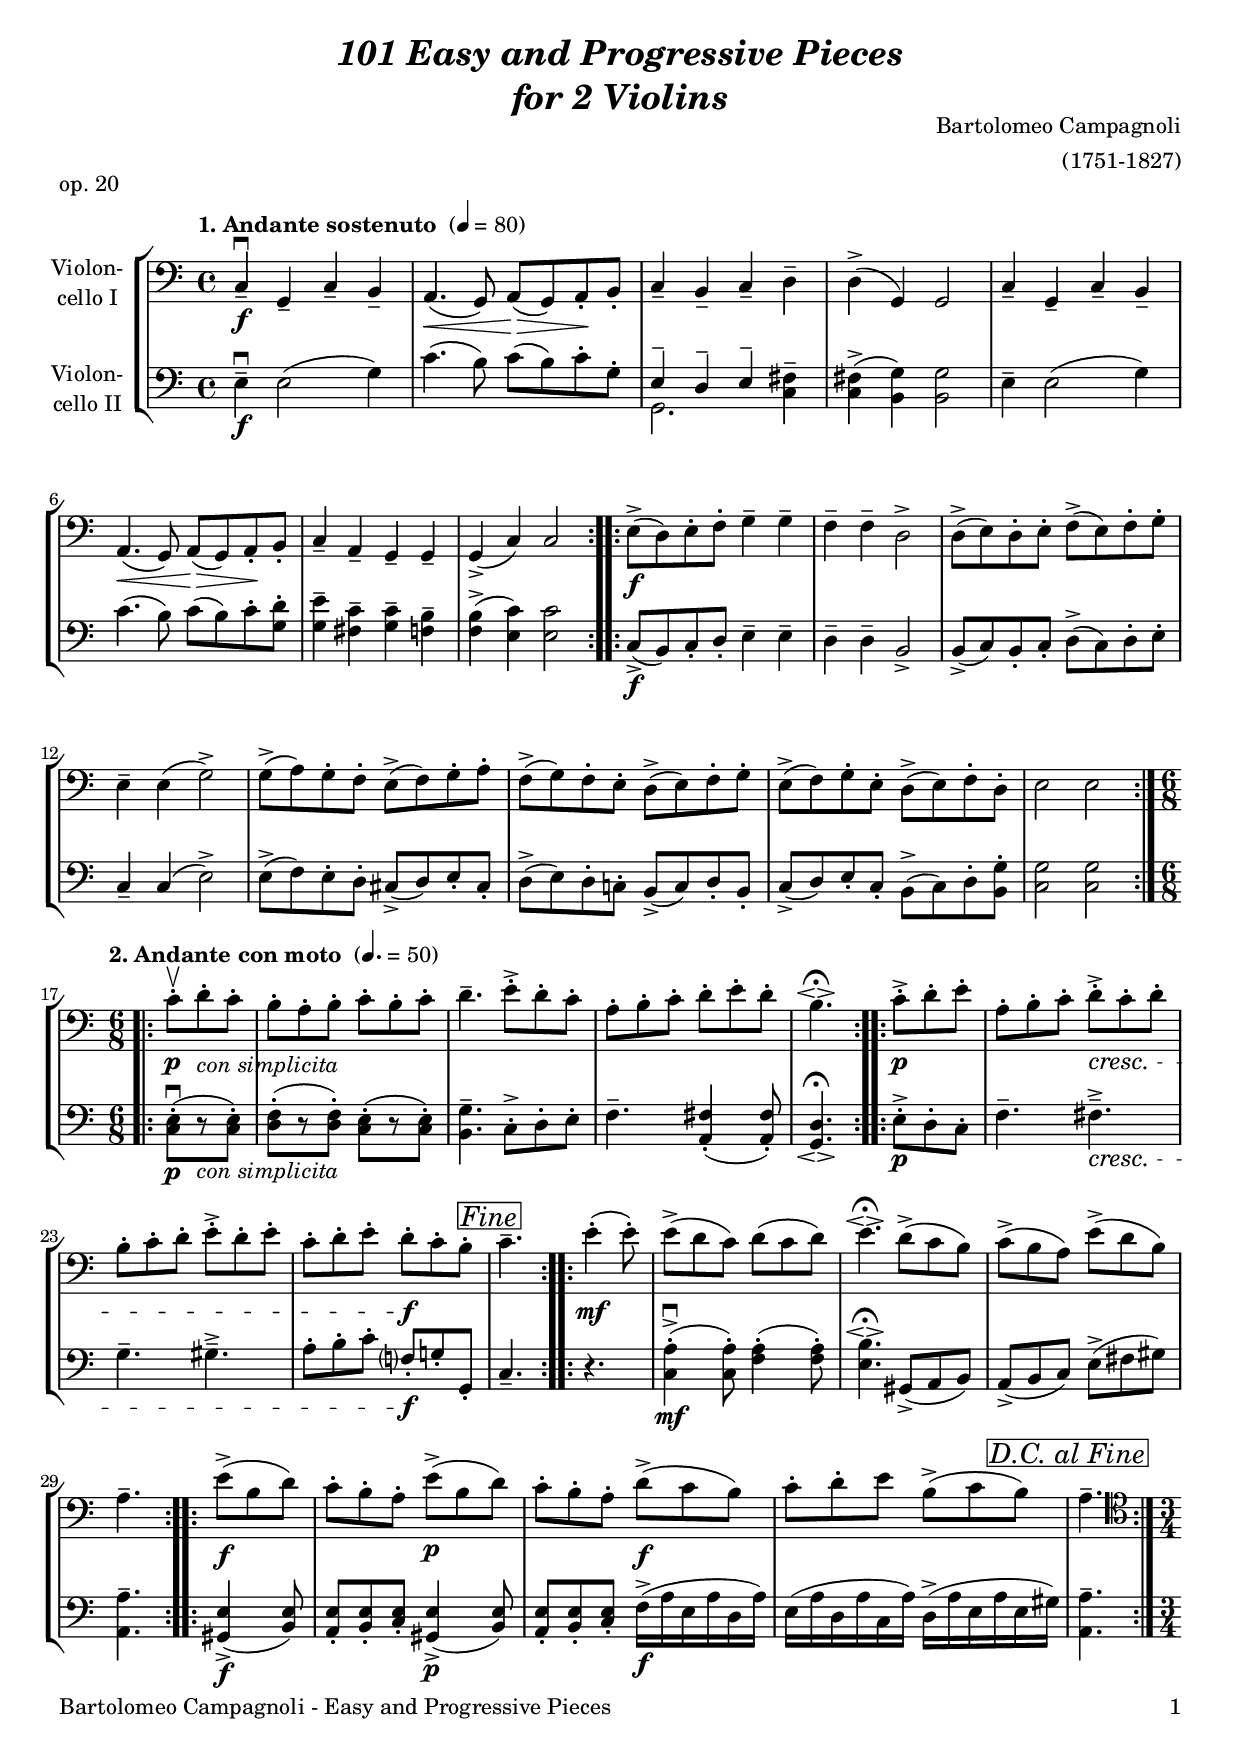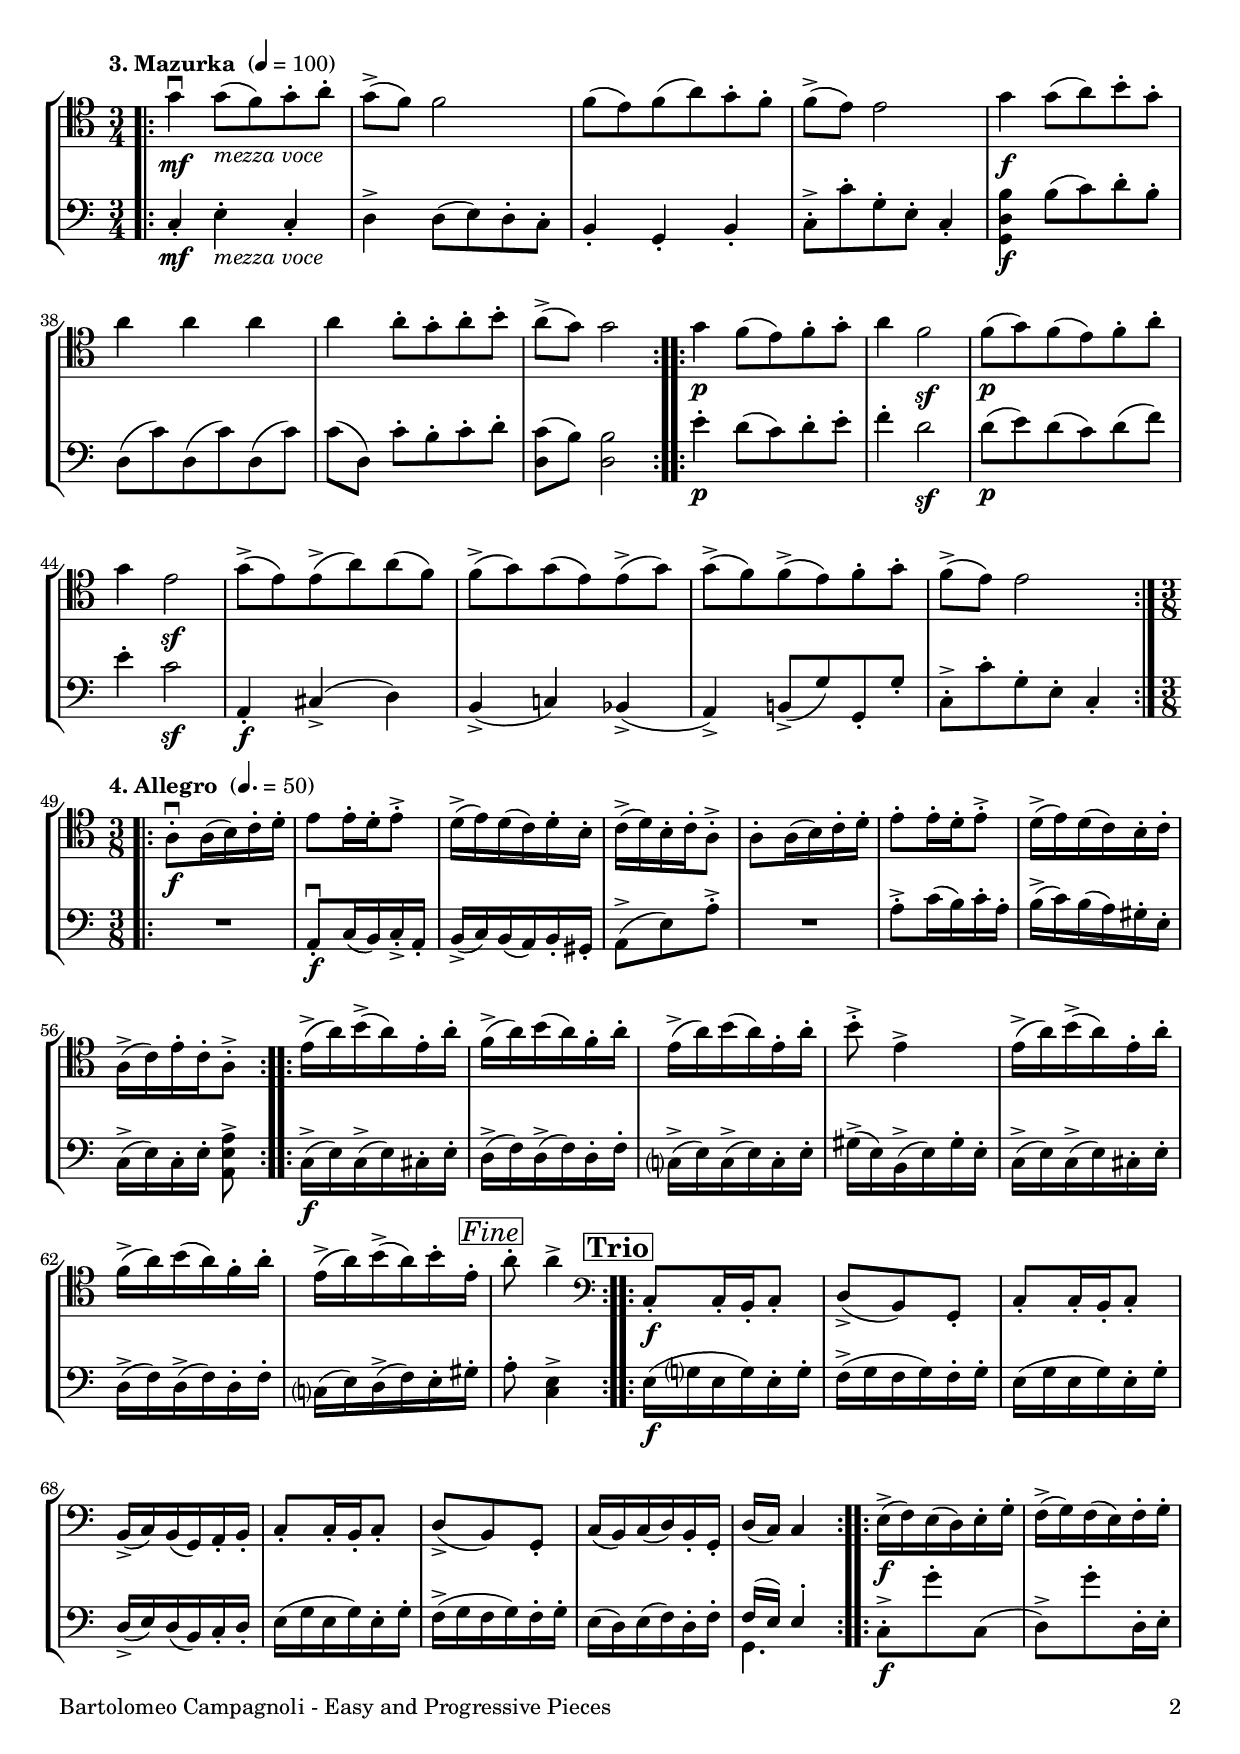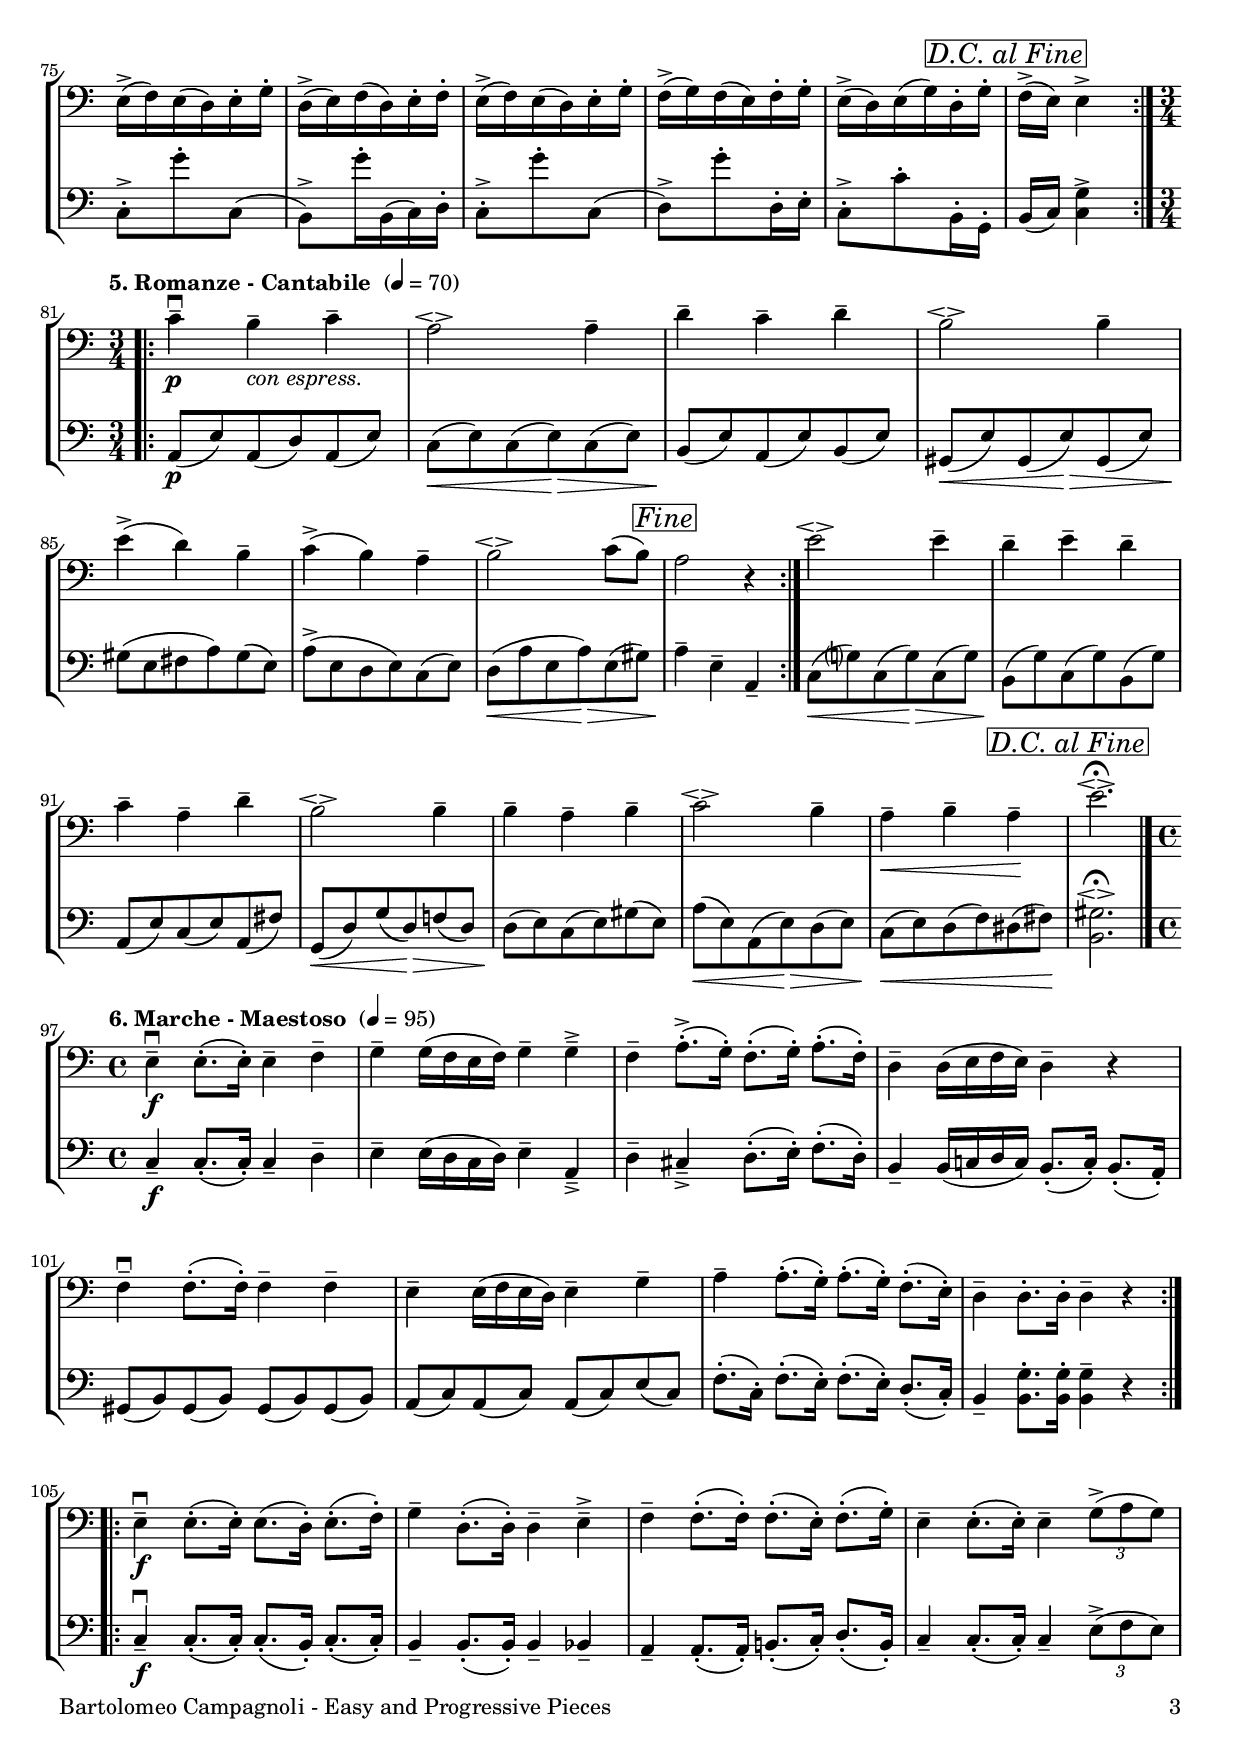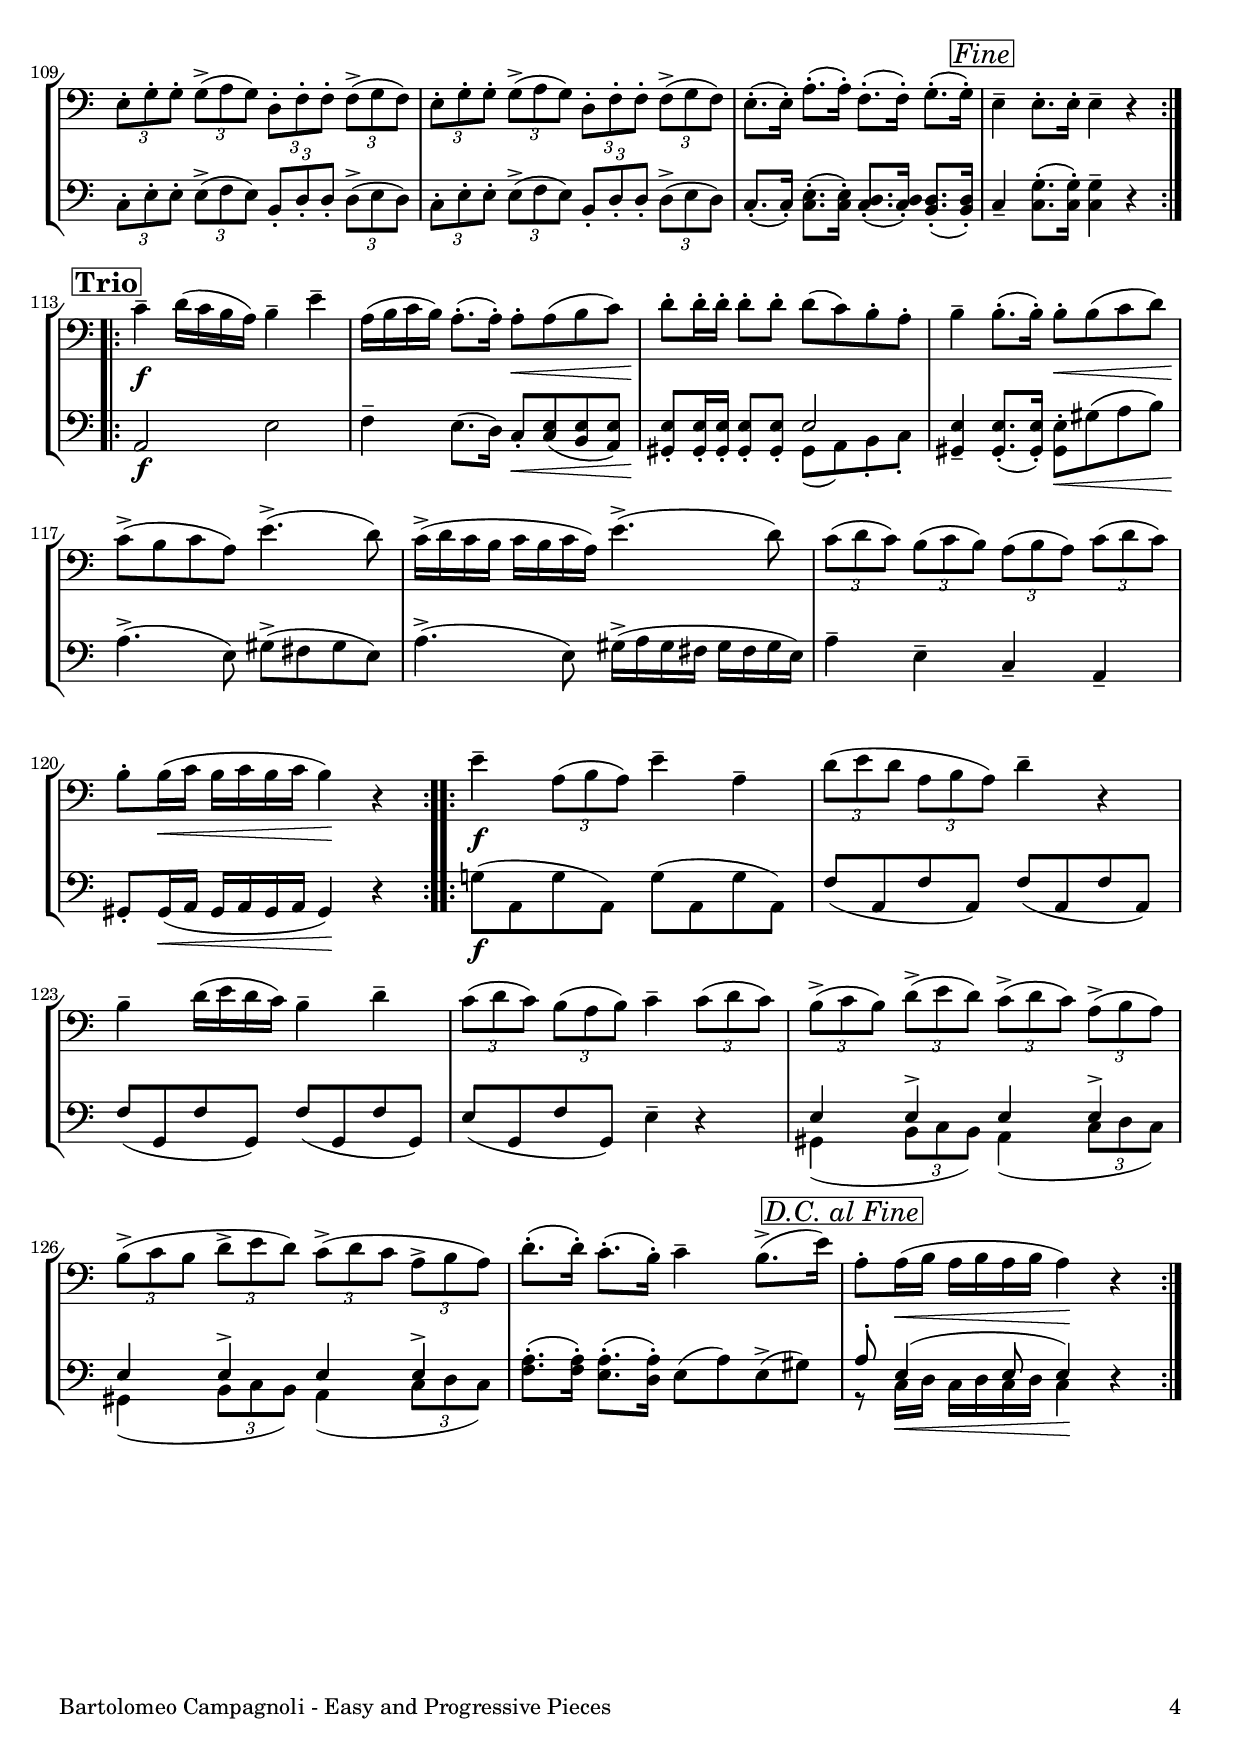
\version "2.18.2"
\include "deutsch.ly"
  
#(set-global-staff-size 19.25)

\header {
  title     = \markup \bold \italic \center-column {
    "101 Easy and Progressive Pieces"
    "for 2 Violins"
  }
  composer  = "Bartolomeo Campagnoli"
  arranger  = "(1751-1827)"
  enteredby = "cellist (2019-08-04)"
  piece     = "op. 20"
}

voiceconsts = {
  \key c \major
  \time 4/4
  \clef "bass"
%  \numericTimeSignature
  \compressFullBarRests
  % Set default beaming for all staves
%  \set Timing.beamExceptions = #'()
%  \set Timing.baseMoment     = #(ly:make-moment 1 4)
%  \set Timing.beatStructure  = #'(1 1 1)
}

micl = "clarinet"
mifl = "flute"
miob = "oboe"
mifh = "french horn"
misx = "tenor sax"
mist = "string ensemble 1"
miba = "cello"
mivc = "bassoon"

introa = {        \tempo "1. Andante sostenuto "   4=80 }
introb = { \break \tempo "2. Andante con moto "   4.=50  \time 6/8 }
introc = { \break \tempo "3. Mazurka "             4=100 \time 3/4 \partial 2. }
introd = { \break \tempo "4. Allegro "            4.=50  \time 3/8 }
introe = { \break \tempo "5. Romanze - Cantabile " 4=70  \time 3/4 }
introf = { \break \tempo "6. Marche - Maestoso "   4=95  \time 4/4 }

cone = \markup \italic "con espress."
cosi = \markup \italic "con simplicita"
dcaf = \mark \markup \box \italic "D.C. al Fine"
fine = \mark \markup \box \italic "Fine"
mevo = \markup \italic "mezza voce"
trio = \mark \markup \box \bold "Trio"

va = \relative c {
  \voiceconsts

  \introa
  \repeat volta 2 {
    c4--\downbow\f g-- c-- h--
    a4.(\< g8) a(\!\> g) a-.\! h-.
    c4-- h-- c-- d--
    d(-> g,) g2
    c4-- g-- c-- h--
    a4.(\< g8) a(\!\> g) a-.\! h-.
    c4-- a-- g-- g--
    g(-> c) c2
  }
  
  \repeat volta 2 {
    e8(->\f d) e-. f-. g4-- g--
    f-- f-- d2->
    d8(-> e) d-. e-. f(-> e) f-. g-.
    e4-- e( g2)->
    g8(-> a) g-. f-. e(-> f) g-. a-.
    f(-> g) f-. e-. d(-> e) f-. g-.
    e(-> f) g-. e-. d(-> e) f-. d-.
    e2 e
  }

  \introb
  \repeat volta 2 {
    \partial 4. c'8-.\upbow\p d-._\cosi c-.
    h-. a-. h-. c-. h-. c-.
    d4.-- e8-.-> d-. c-.
    a-. h-. c-. d-. e-. d-.
    h4.\fermata\espressivo
  }
  \repeat volta 2 {
    c8-.->\p d-. e-.
    a,-. h-. c-. d-.->\cresc c-. d-.
    h-. c-. d-. e-.-> d-. e-.
    c-. d-. e-. d-.\f c-. h-. \fine
    c4.--
  }
  \repeat volta 2 {
    e4(-.\mf e8)-.
    e(-> d c) d( c d)
    e4.\fermata\espressivo d8(-> c h)
    c(-> h a) e'(-> d h)
    a4.--
  }
  \repeat volta 2 {
    e'8(->\f h d)
    c-. h-. a-. e'(->\p h d)
    c-. h-. a-. d(->\f c h)
    c-. d-. e h(-> c h) \dcaf
    a4.--
  }

  \introc
  \repeat volta 2 { \clef "tenor"
    g'4\downbow\mf g8(_\mevo f) g-. a-.
    g(-> f) f2
    f8( e) f( a) g-. f-.
    f(-> e) e2
    g4\f g8( a) h-. g-.
    a4 a a
    a a8-. g-. a-. h-.
    a(-> g) g2
  }
  
  \repeat volta 2 {
    g4\p f8( e) f-. g-.
    a4 f2\sf
    f8(\p g) f( e) f-. a-.
    g4 e2\sf
    g8(-> e) e(-> a) a( f)
    f(-> g) g( e) e(-> g)
    g(-> f) f(-> e) f-. g-.
    f(-> e) e2
  }

  \introd
  \repeat volta 2 {
    a,8-.\downbow\f a16( h) c-. d-.
    e8 e16-. d-. e8-.->
    d16(-> e) d( c) d-. h-.
    c(-> d) h-. c-. a8-.->
    a-. a16( h) c-. d-.
    e8-. e16-. d-. e8-.->
    d16(-> e) d( c) h-. c-.
    a(-> c) e-. c-. a8-.->
  }
  \repeat volta 2 {
    e'16(-> a) h(-> a) e-. a-.
    f(-> a) h( a) f-. a-.
    e(-> a) h( a) e-. a-.
    h8-.-> e,4->
    e16(-> a) h(-> a) e-. a-.
    f(-> a) h( a) f-. a-.
    e(-> a) h(-> a) h-. e,-. \fine
    a8-. a4->
  } \trio \clef "bass"
  
  \repeat volta 2 {
    c,,8-.\f c16-. h-. c8-.
    d(-> h) g-.
    c-. c16-. h-. c8-.
    h16(-> c) h( g) a-. h-.
    c8-. c16-. h-. c8-.
    d(-> h) g-.
    c16( h) c( d) h-. g-.
    d'( c) c4
  }
  \repeat volta 2 {
    e16(->\f f) e( d) e-. g-.
    f(-> g) f( e) f-. g-.
    e(-> f) e( d) e-. g-.
    d(-> e) f( d) e-. f-.
    e(-> f) e( d) e-. g-.
    f(-> g) f( e) f-. g-.
    e(-> d) e( g) d-. g-. \dcaf
    f(-> e) e4->
  }

  \introe
  \repeat volta 2 {
    c'--\downbow\p h--_\cone c--
    a2\espressivo a4--
    d-- c-- d--
    h2\espressivo h4--
    e(-> d) h--
    c(-> h) a--
    h2\espressivo c8( h) \fine
    a2 r4
  }

  e'2\espressivo e4--
  d-- e-- d--
  c-- a-- d--
  h2\espressivo h4--
  h-- a-- h--
  c2\espressivo h4--
  a--\< h-- a--\! \dcaf
  e'2.\espressivo\fermata \bar "|."

  \introf
  \repeat volta 2 {
    e,4--\downbow\f e8.(-. e16)-. e4-- f--
    g-- g16( f e f) g4-- g--->
    f-- a8.(-.-> g16)-. f8.(-. g16)-. a8.(-. f16)-.
    d4-- d16( e f e) d4-- r
    f--\downbow f8.(-. f16)-. f4-- f--
    e-- e16( f e d) e4-- g--

    a-- a8.(-. g16)-. a8.(-. g16)-. f8.(-. e16)-.
    d4-- d8.-. d16-. d4-- r
  }
  \repeat volta 2 {
    e--\downbow\f e8.(-. e16)-. e8.( d16)-. e8.(-. f16)-.
    g4-- d8.(-. d16)-. d4-- e--->
    f-- f8.(-. f16)-. f8.(-. e16)-. f8.(-. g16)-.
    e4-- e8.(-. e16)-. e4-- \tuplet 3/2 4 { g8(-> a g) }

    \tuplet 3/2 4 {
      e-. g-. g-. g(-> a g) d-. f-. f-. f(-> g f)
      e-. g-. g-. g(-> a g) d-. f-. f-. f(-> g f)
    }
    e8.(-. e16)-. a8.(-. a16)-. f8.(-. f16)-. g8.(-. g16)-. \fine
    e4-- e8.-. e16-. e4-- r
  } \trio
  
  \repeat volta 2 {
    c'--\f d16( c h a) h4-- e--
    a,16( h c h) a8.(-. a16)-. a8-.\< a( h c)
    d-.\! d16-. d-. d8-. d-. d( c) h-. a-.
    h4-- h8.(-. h16)-. h8-.\< h( c d)
    c(\!-> h c a) e'4.(-> d8)
    c16(-> d c h c h c a) e'4.(-> d8)

    \tuplet 3/2 4 { c( d c) h( c h) a( h a) c( d c) }
    h-. h16(\< c h c h c h4)\! r
  }
  \repeat volta 2 {
    e--\f \tuplet 3/2 4 { a,8( h a) } e'4-- a,--
    \tuplet 3/2 4 { d8( e d a h a) } d4-- r
    h-- d16( e d c) h4-- d--

    \tuplet 3/2 4 { c8( d c) h( a h) } c4-- \tuplet 3/2 4 { c8( d c) }
    \tuplet 3/2 4 {
      h(-> c h) d(-> e d) c(-> d c) a(-> h a)
      h(-> c h d-> e d) c(-> d c a-> h a)
    }
    d8.(-. d16)-. c8.(-. h16)-. c4-- h8.(-> e16) \dcaf
    a,8-. a16(\< h a h a h a4)\! r
  }
}

vb = \relative c {
  \voiceconsts

  \introa
  \repeat volta 2 {
    e4--\downbow\f e2( g4)
    c4.( h8) c( h) c-. g-.
    << { e4-- d-- e-- } \\ g,2. >> <c fis>4-- 
    <c fis>(->  <h g'>) <h g'>2
    e4-- e2( g4)
    c4.( h8) c( h) c-. <g d'>-.
    <g e'>4-- <fis c'>-- <g c>-- <f h>--
    <f h>(-> <e c'>) <e c'>2
  }
  
  \repeat volta 2 {
    c8(->\f h) c-. d-. e4-- e--
    d-- d-- h2->
    h8(-> c) h-. c-. d(-> c) d-. e-.
    c4-- c( e2)->
    e8(-> f) e-. d-. cis(-> d) e-. cis-.
    d(-> e) d-. c!-. h(-> c) d-. h-.
    c(-> d) e-. c-. h(-> c) d-. <h g'>-.
    <c g'>2 <c g'>
  }

  \introb
  \repeat volta 2 {
    \partial 4. <c e>8[(-.\downbow\p r_\cosi <c e>)]-.
    <d f>[(-. r <d f>)]-. <c e>[(-. r <c e>)]-.
    <h g'>4.-- c8-.-> d-. e-.
    f4.-- <a, fis'>4(-. <a fis'>8)-.
    <g d'>4.\fermata\espressivo
  }
  \repeat volta 2 {
    e'8-.->\p d-. c-.
    f4.-- fis--->\cresc
    g-- gis--->
    a8-. h-. c-. f,?-.\f g!-. g,-. \fine
    c4.--
  }
  \repeat volta 2 {
    r
    <c a'>4(-.->\downbow\mf <c a'>8)-. <f a>4(-. <f a>8)-.
    <e h'>4.\fermata\espressivo gis,8(-> a h)
    a(-> h c) e(-> fis gis)
    <a, a'>4.--
  }
  \repeat volta 2 {
    <gis e'>4(->\f <h e>8)
    <a e'>-. <h e>-. <c e>-. <gis e'>4(->\p <h e>8)
    <a e'>-. <h e>-. <c e>-. f16(->\f a e a d, a')
    e( a d, a' c, a') d,(-> a' e a e gis) \dcaf
    <a, a'>4.--
  }

  \introc
  \repeat volta 2 {
    c4-.\mf e-._\mevo c-.
    d-> d8( e) d-. c-.
    h4-. g-. h-.
    c8-.-> c'-. g-. e-. c4-.
    <g d' h'>\f h'8( c) d-. h-.
    d,( c') d,( c') d,( c')
    c[( d,)] c'-. h-. c-. d-.
    <d, c'>( h') <d, h'>2
  }
  
  \repeat volta 2 {
    e'4-.\p d8( c) d-. e-.
    f4-. d2\sf
    d8(\p e) d( c) d( f)
    e4-. c2\sf
    a,4-.\f cis(-> d)
    h(-> c!) b(->
    a)-> h!8(-> g') g,-. g'-.
    c,-.-> c'-. g-. e-. c4-.
  }

  \introd
  \repeat volta 2 {
    R4.
    a8-.\downbow\f c16( h) c-.-> a-.
    h(-> c) h( a) h-. gis-.
    a8(-> e') a-.->
    R4.
    a8-.-> c16( h) c-. a-.
    h(-> c) h( a) gis-. e-.
    c[(-> e) c-. e]-. <a, e' a>8->
  }
  \repeat volta 2 {
    c16(->\f e) c(-> e) cis-. e-.
    d(-> f) d(-> f) d-. f-.
    c?(-> e) c(-> e) c-. e-.
    gis(-> e) h(-> e) gis-. e-.
    c(-> e) c(-> e) cis-. e-.
    d(-> f) d(-> f) d-. f-.
    c?( e) d(-> f) e-. gis-. \fine
    a8-. <c, e>4->
  } \trio
  
  \repeat volta 2 {
    e16(\f g? e g) e-. g-.
    f(-> g f g) f-. g-.
    e( g e g) e-. g-.
    d(-> e) d( h) c-. d-.
    e( g e g) e-. g-.
    f(-> g f g) f-. g-.
    e( d) e( f) d-. f-.
    << { f( e) e4-. } \\ g,4. >>
  }
  \repeat volta 2 {
    c8-.->\f g''-. c,,(
    d)-> g'-. d,16-. e-.
    c8-.-> g''-. c,,(
    h)-> g''16-. h,,( c) d-.
    c8-.-> g''-. c,,(
    d)-> g'-. d,16-. e-.
    c8-.-> c'-. h,16-. g-. \dcaf
    h( c) <c g'>4->
  }

  \introe
  \repeat volta 2 {
    a8(\p e') a,( d) a( e')
    c(\< e) c( e)\!\> c( e)
    h(\! e) a,( e') h( e)
    gis,(\< e') gis,( e')\!\> gis,( e')
    gis(\! e fis a) gis( e)
    a(-> e d e) c( e)
    d(\< a' e a)\!\> e( gis) \fine
    a4--\! e-- a,--
  }

  c8(\< g'?) c,( g')\!\> c,( g')
  h,(\! g') c,( g') h,( g')
  a,( e') c( e) a,( fis')
  g,(\< d') g( d)\!\> f!( d)
  d(\! e) c( e) gis( e)
  a(\< e) a,( e')\!\> d( e)
  c(\!\< e) d( f) dis( fis)\! \dcaf
  <h, gis'>2.\fermata\espressivo \bar "|."

  \introf
  \repeat volta 2 {
    c4--\f c8.(-. c16)-. c4-- d--
    e-- e16( d c d) e4-- a,--->
    d-- cis---> d8.(-. e16)-. f8.(-. d16)-.
    h4-- h16( c! d c) h8.(-. c16)-. h8.(-. a16)-.
    gis8( h) gis( h) gis( h) gis( h)

    a( c) a( c) a( c) e( c)
    f8.(-. c16)-. f8.(-. e16)-. f8.(-. e16)-. d8.(-. c16)-.
    h4-- <h g'>8.-. <h g'>16-. <h g'>4-- r
  }
  \repeat volta 2 {
    c--\downbow\f c8.(-. c16)-. c8.(-. h16)-. c8.(-. c16)-.
    h4-- h8.(-. h16)-. h4-- b--%->
    a-- a8.(-. a16)-. h!8.(-. c16)-. d8.(-. h16)-.

    c4-- c8.(-. c16)-. c4-- \tuplet 3/2 4 { e8(-> f e) }
    \tuplet 3/2 4 {
      c-. e-. e-. e(-> f e) h-. d-. d-. d(-> e d)
      c-. e-. e-. e(-> f e) h-. d-. d-. d(-> e d)
    }
    c8.(-. c16)-.  <c e>8.(-. <c e>16)-. <c d>8.(-. <c d>16)-. <h d>8.(-. <h d>16)-. \fine
    c4-- <c g'>8.(-. <c g'>16)-. <c g'>4-- r
  } \trio
  
  \repeat volta 2 {
    a2\f e'
    f4-- e8.( d16) c8-.\< <c e>( <h e> <a e'>)
    <gis e'>-.\! <gis e'>16-. <gis e'>-. <gis e'>8-. <gis e'>-. << e'2 \\ { gis,8( a) h-. c-. } >>
    <gis e'>4-- <gis e'>8.(-. <gis e'>16)-. <gis e'>8-.\< gis'( a h)
    a4.(->\! e8) gis(-> fis gis e)
    a4.(-> e8) gis16(-> a gis fis gis fis gis e)

    a4-- e-- c-- a--
    gis8-. gis16(\< a gis a gis a gis4)\! r
  }
  \repeat volta 2 {
    g'!8(\f a, g' a,) g'( a, g' a,)
    f'( a, f' a,) f'( a, f' a,)
    f'( g, f' g,) f'( g, f' g,)

    e'( g, f' g,) e'4-- r
    << {
      e e-> e e->
      e e-> e e->
    } \\ {
      gis,( \tuplet 3/2 4 { h8 c h) } a4( \tuplet 3/2 4 { c8 d c) }
      gis4( \tuplet 3/2 4 { h8 c h) } a4( \tuplet 3/2 4 { c8 d c) }
    } >>
    <f a>8.(-. <f a>16)-. <e a>8.(-. <d a'>16)-. e8( a) e(-> gis) \dcaf
    << { a-. e4( e8 e4) } \\ { r8 c16\< d c d c d c4\! } >> r
  }
}


music = \new StaffGroup <<
      \new Staff {
	\set Staff.midiInstrument = \miba
	\set Staff.instrumentName = \markup \center-column { "Violon-" "cello I" }
	\transpose c c { \va }
      }

      \new Staff {
	\set Staff.midiInstrument = \miba
	\set Staff.instrumentName = \markup \center-column { "Violon-" "cello II" }
	\transpose c c { \vb }
      }
>>

\book {
   \paper {
    print-page-number = ##t
    print-first-page-number = ##t
    oddHeaderMarkup = \markup \null
    evenHeaderMarkup = \markup \null
    oddFooterMarkup = \markup {
      \fill-line {
        \on-the-fly #print-page-number-check-first
        "Bartolomeo Campagnoli - Easy and Progressive Pieces" \fromproperty #'page:page-number-string
      }
    }
    evenFooterMarkup = \oddFooterMarkup
  } \score {
    \music
    \layout {}
  }

  \score {
    \unfoldRepeats \music

    \midi {
      \context {
        \Score
      }
    }
  }
}
